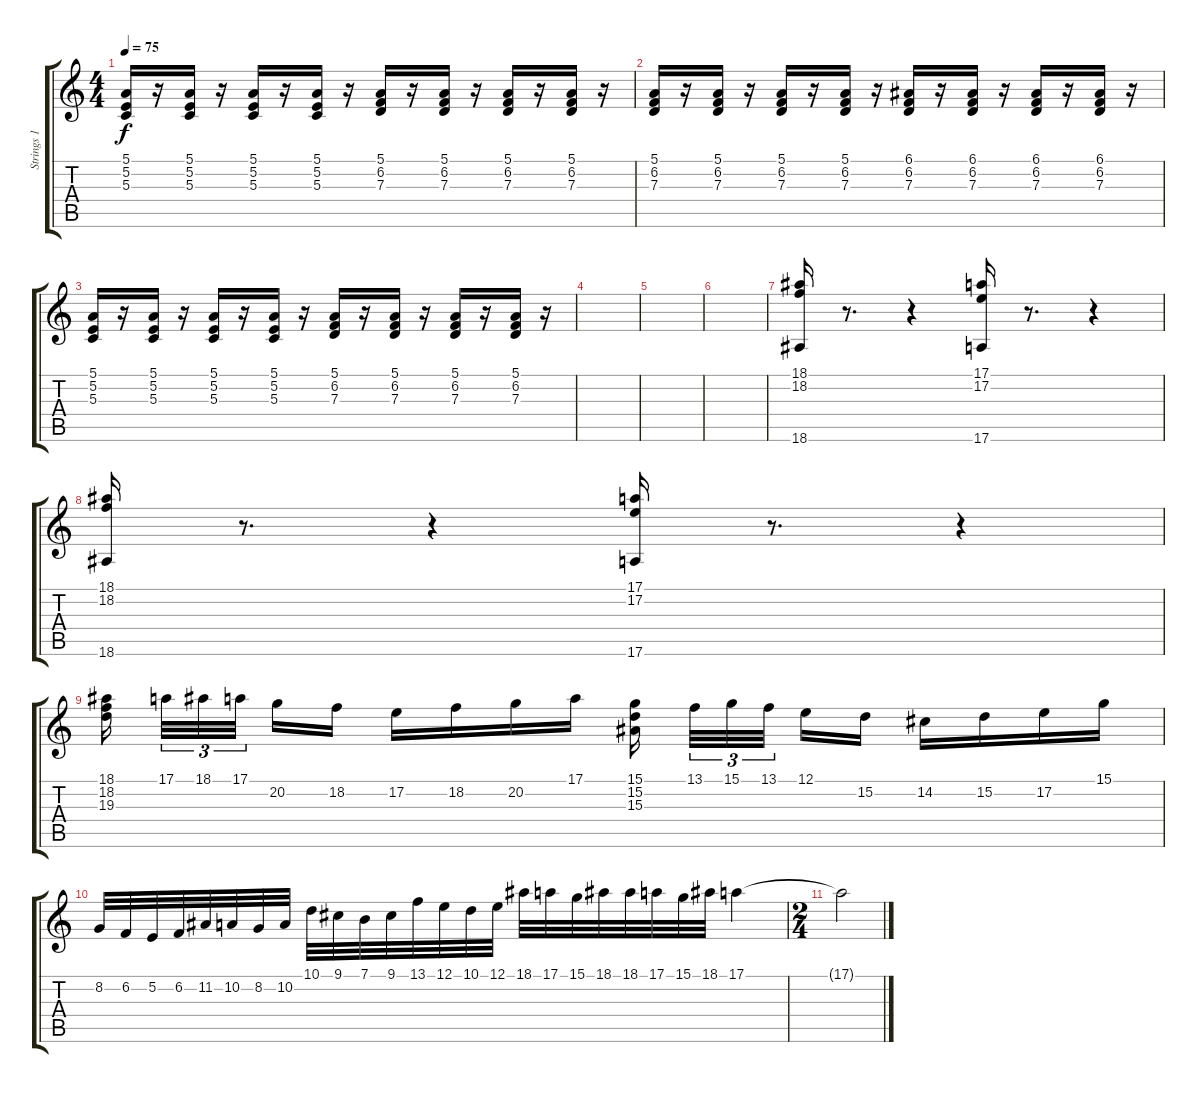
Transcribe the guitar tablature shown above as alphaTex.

\track ("Strings 1" "Strings 1") {instrument stringensemble1}
\staff {score tabs}
\tuning (E4 B3 G3 D3 A2 E2) {hide}
\ts (4 4)
\tempo 75
\clef g2
\ks c
(5.1 5.2 5.3).16{dy f} r.16 (5.1 5.2 5.3).16 r.16 (5.1 5.2 5.3).16 r.16 (5.1 5.2 5.3).16 r.16 (5.1 6.2 7.3).16 r.16 (5.1 6.2 7.3).16 r.16 (5.1 6.2 7.3).16 r.16 (5.1 6.2 7.3).16 r.16 |
(5.1 6.2 7.3).16 r.16 (5.1 6.2 7.3).16 r.16 (5.1 6.2 7.3).16 r.16 (5.1 6.2 7.3).16 r.16 (6.1 6.2 7.3).16 r.16 (6.1 6.2 7.3).16 r.16 (6.1 6.2 7.3).16 r.16 (6.1 6.2 7.3).16 r.16 |
(5.1 5.2 5.3).16 r.16 (5.1 5.2 5.3).16 r.16 (5.1 5.2 5.3).16 r.16 (5.1 5.2 5.3).16 r.16 (5.1 6.2 7.3).16 r.16 (5.1 6.2 7.3).16 r.16 (5.1 6.2 7.3).16 r.16 (5.1 6.2 7.3).16 r.16 |
|
|
|
(18.1 18.2 18.6).16 r.8{d} r.4 (17.1 17.2 17.6).16 r.8{d} r.4 |
(18.1 18.2 18.6).16 r.8{d} r.4 (17.1 17.2 17.6).16 r.8{d} r.4 |
(18.1 18.2 19.3).16 17.1.32{tu (3 2)} 18.1.32{tu (3 2)} 17.1.32{tu (3 2)} 20.2.16 18.2.16 17.2.16 18.2.16 20.2.16 17.1.16 (15.1 15.2 15.3).16 13.1.32{tu (3 2)} 15.1.32{tu (3 2)} 13.1.32{tu (3 2)} 12.1.16 15.2.16 14.2.16 15.2.16 17.2.16 15.1.16 |
8.2.32 6.2.32 5.2.32 6.2.32 11.2.32 10.2.32 8.2.32 10.2.32 10.1.32 9.1.32 7.1.32 9.1.32 13.1.32 12.1.32 10.1.32 12.1.32 18.1.32 17.1.32 15.1.32 18.1.32 18.1.32 17.1.32 15.1.32 18.1.32 17.1.4 |
\ts (2 4)
17.1{t}.2
